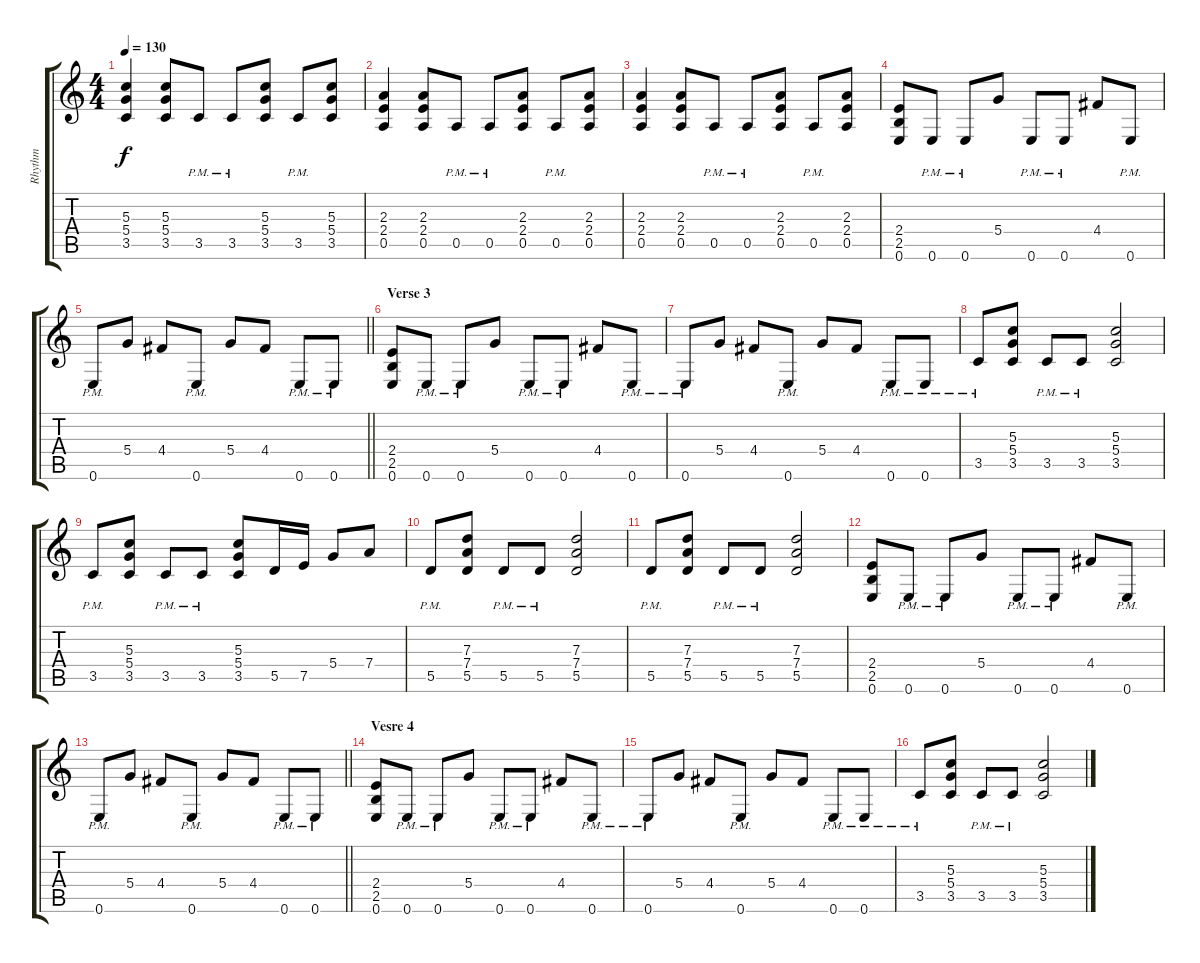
\track ("Rhythm" "Rhythm") {instrument distortionguitar}
\staff {score tabs}
\tuning (E4 B3 G3 D3 A2 E2) {hide}
\ts (4 4)
\tempo 130
\clef g2
\ks c
(5.3 5.4 3.5).4{dy f} (5.3 5.4 3.5).8 3.5{pm}.8 3.5{pm}.8 (5.3 5.4 3.5).8 3.5{pm}.8 (5.3 5.4 3.5).8 |
(2.3 2.4 0.5).4 (2.3 2.4 0.5).8 0.5{pm}.8 0.5{pm}.8 (2.3 2.4 0.5).8 0.5{pm}.8 (2.3 2.4 0.5).8 |
(2.3 2.4 0.5).4 (2.3 2.4 0.5).8 0.5{pm}.8 0.5{pm}.8 (2.3 2.4 0.5).8 0.5{pm}.8 (2.3 2.4 0.5).8 |
(2.4 2.5 0.6).8 0.6{pm}.8 0.6{pm}.8 5.4.8 0.6{pm}.8 0.6{pm}.8 4.4.8 0.6{pm}.8 |
\barLineRight lightlight
0.6{pm}.8 5.4.8 4.4.8 0.6{pm}.8 5.4.8 4.4.8 0.6{pm}.8 0.6{pm}.8 |
\section ("" "Verse 3")
(2.4 2.5 0.6).8 0.6{pm}.8 0.6{pm}.8 5.4.8 0.6{pm}.8 0.6{pm}.8 4.4.8 0.6{pm}.8 |
0.6{pm}.8 5.4.8 4.4.8 0.6{pm}.8 5.4.8 4.4.8 0.6{pm}.8 0.6{pm}.8 |
3.5{pm}.8 (5.3 5.4 3.5).8 3.5{pm}.8 3.5{pm}.8 (5.3 5.4 3.5).2 |
3.5{pm}.8 (5.3 5.4 3.5).8 3.5{pm}.8 3.5{pm}.8 (5.3 5.4 3.5).8 5.5.16 7.5.16 5.4.8 7.4.8 |
5.5{pm}.8 (7.3 7.4 5.5).8 5.5{pm}.8 5.5{pm}.8 (7.3 7.4 5.5).2 |
5.5{pm}.8 (7.3 7.4 5.5).8 5.5{pm}.8 5.5{pm}.8 (7.3 7.4 5.5).2 |
(2.4 2.5 0.6).8 0.6{pm}.8 0.6{pm}.8 5.4.8 0.6{pm}.8 0.6{pm}.8 4.4.8 0.6{pm}.8 |
\barLineRight lightlight
0.6{pm}.8 5.4.8 4.4.8 0.6{pm}.8 5.4.8 4.4.8 0.6{pm}.8 0.6{pm}.8 |
\section ("" "Vesre 4")
(2.4 2.5 0.6).8 0.6{pm}.8 0.6{pm}.8 5.4.8 0.6{pm}.8 0.6{pm}.8 4.4.8 0.6{pm}.8 |
0.6{pm}.8 5.4.8 4.4.8 0.6{pm}.8 5.4.8 4.4.8 0.6{pm}.8 0.6{pm}.8 |
3.5{pm}.8 (5.3 5.4 3.5).8 3.5{pm}.8 3.5{pm}.8 (5.3 5.4 3.5).2
